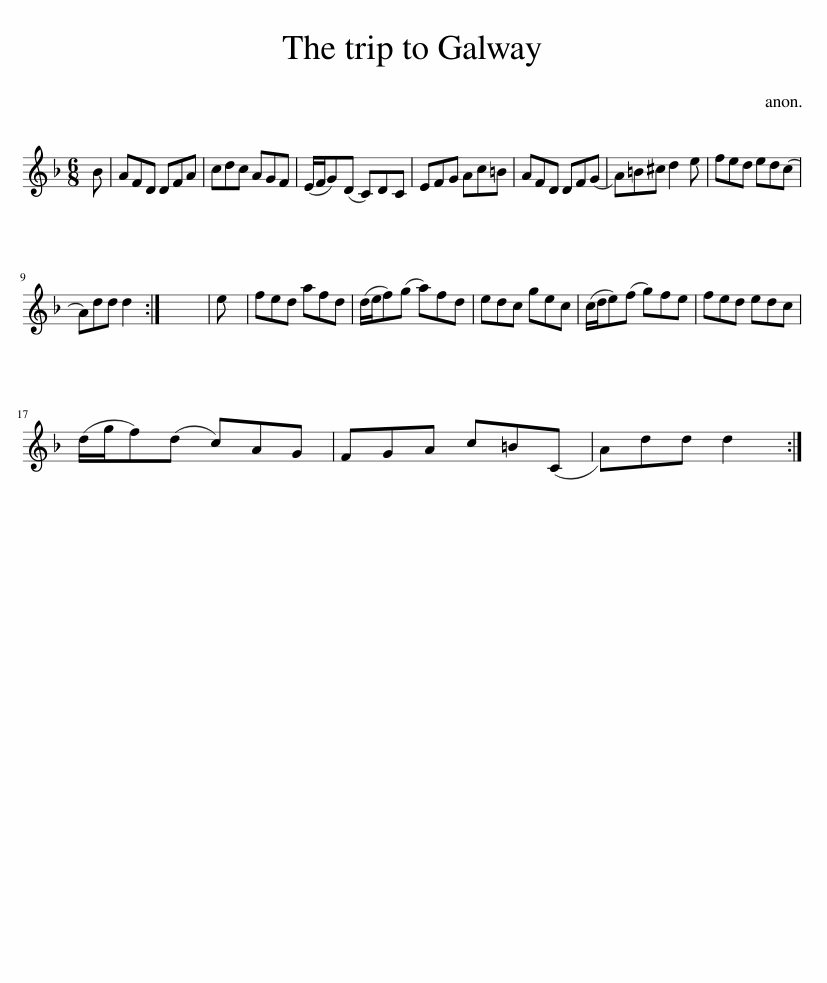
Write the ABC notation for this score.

X:1
L:1/8
M:6/8
I:linebreak $
K:Dmin
V:1 treble
V:1
 B | AFD DFA | cdc AGF | (E/F/G)(D C)DC | EFG Ac=B | %5
 AFD DF(G | A)=B^c d2 e | fed ed(c |$ A)dd d2 :| x6 | %10
 e | fed afd | (d/e/f)(g a)fd | edc gec | (c/d/e)(f g)fe | %15
 fed edc |$ (d/g/f)(d c)AG | FGA c=B(C | A)dd d2 :| %19
